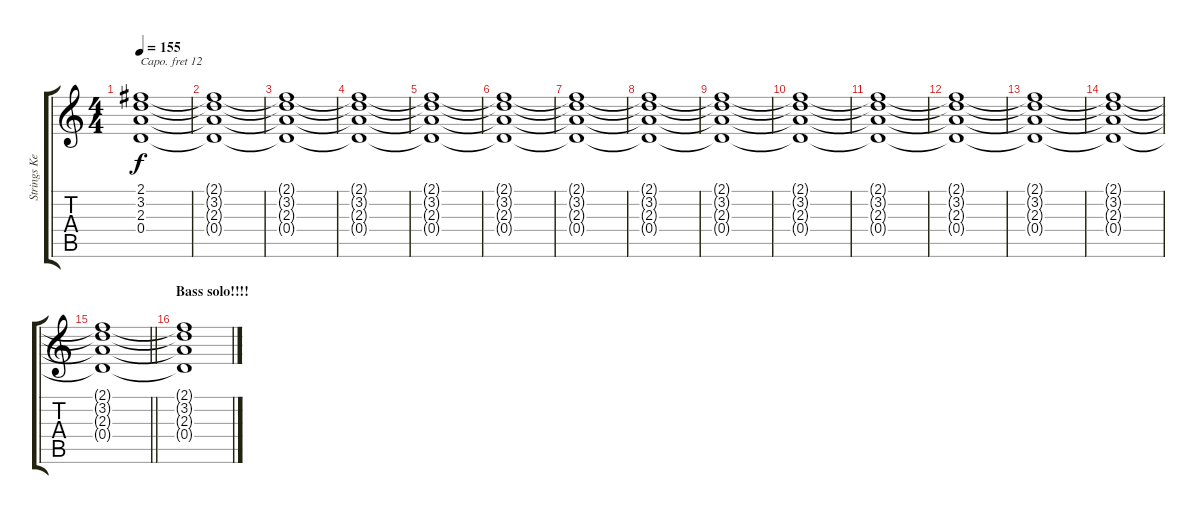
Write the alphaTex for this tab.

\track ("Strings Keys" "Strings Ke") {instrument stringensemble1}
\staff {score tabs}
\capo 12
\tuning (E4 B3 G3 D3 A2 E2) {hide}
\ts (4 4)
\tempo 155
\clef g2
\ks c
(2.1{t} 3.2{t} 2.3{t} 0.4{t}).1{dy f} |
(2.1{t} 3.2{t} 2.3{t} 0.4{t}).1 |
(2.1{t} 3.2{t} 2.3{t} 0.4{t}).1 |
(2.1{t} 3.2{t} 2.3{t} 0.4{t}).1 |
(2.1{t} 3.2{t} 2.3{t} 0.4{t}).1 |
(2.1{t} 3.2{t} 2.3{t} 0.4{t}).1 |
(2.1{t} 3.2{t} 2.3{t} 0.4{t}).1 |
(2.1{t} 3.2{t} 2.3{t} 0.4{t}).1 |
(2.1{t} 3.2{t} 2.3{t} 0.4{t}).1 |
(2.1{t} 3.2{t} 2.3{t} 0.4{t}).1 |
(2.1{t} 3.2{t} 2.3{t} 0.4{t}).1 |
(2.1{t} 3.2{t} 2.3{t} 0.4{t}).1 |
(2.1{t} 3.2{t} 2.3{t} 0.4{t}).1 |
(2.1{t} 3.2{t} 2.3{t} 0.4{t}).1 |
\barLineRight lightlight
(2.1{t} 3.2{t} 2.3{t} 0.4{t}).1 |
\section ("" "Bass solo!!!!")
(2.1{t} 3.2{t} 2.3{t} 0.4{t}).1
